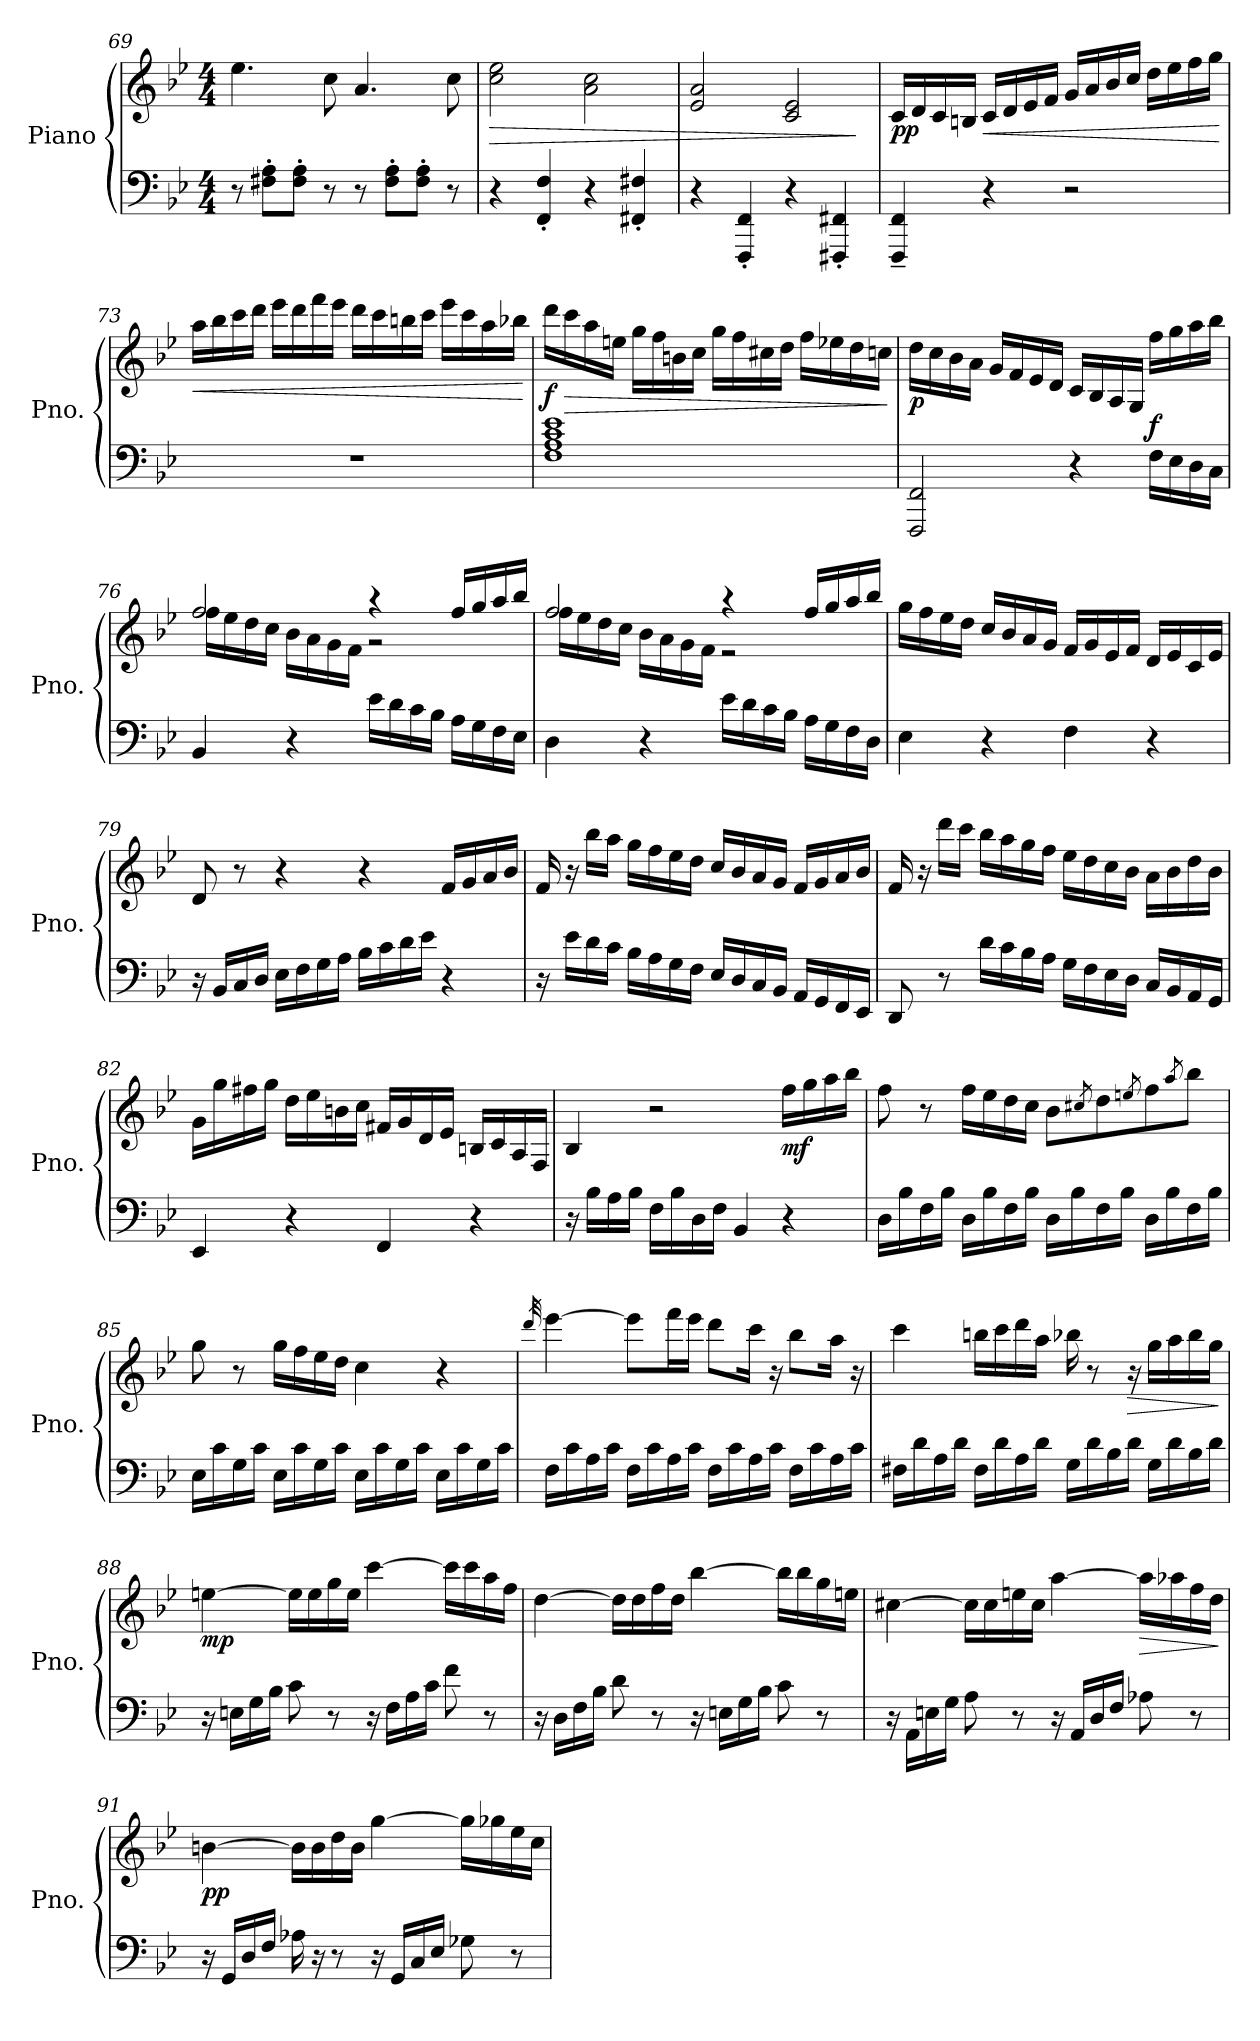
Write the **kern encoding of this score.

**kern	**kern	**dynam
*part1	*part1	*part1
*staff2	*staff1	*staff1/2
*I"Piano	*	*
*I'Pno.	*	*
*clefF4	*clefG2	*
*k[b-e-]	*k[b-e-]	*
*M4/4	*M4/4	*
=69	=69	=69
8r	4.ee-\	.
8F#X\' 8A\'L	.	.
8F#\' 8A\'J	.	.
8r	8cc\	.
8r	4.a/	.
8F#\' 8A\'L	.	.
8F#\' 8A\'J	.	.
8r	8cc\	.
=70	=70	=70
!	!	!LO:HP:b
4r	2cc\ 2ee-\	>
4FF/' 4F/'	.	.
4r	2a\ 2cc\	.
4FF#X/' 4F#X/'	.	.
=71	=71	=71
4r	2e-/ 2a/	.
4FFF/' 4FF/'	.	.
4r	2c/ 2e-/	.
4FFF#X/' 4FF#X/'	.	.
.	.	]
=72	=72	=72
!	!	!LO:DY:b
4FFF/~ 4FF/~	16c/LL	pp
.	16d/	.
.	16c/	.
.	16Bn/JJ	.
!	!	!LO:HP:b
4r	16c/LL	<
.	16d/	.
.	16e-/	.
.	16f/JJ	.
2r	16g/LL	.
.	16a/	.
.	16b-/	.
.	16cc/JJ	.
.	16dd\LL	.
.	16ee-\	.
.	16ff\	.
.	16gg\JJ	.
.	.	[
!!LO:LB:g=z
=73	=73	=73
!	!	!LO:HP:b
1r	16aa\LL	<
.	16bb-\	.
.	16ccc\	.
.	16ddd\JJ	.
.	16eee-\LL	.
.	16ddd\	.
.	16fff\	.
.	16eee-\JJ	.
.	16ddd\LL	.
.	16ccc\	.
.	16bbn\	.
.	16ccc\JJ	.
.	16eee-\LL	.
.	16ccc\	.
.	16aa\	.
.	16bb-X\JJ	.
.	.	[
=74	=74	=74
!	!	!LO:DY:b
1F 1A 1c 1e-	16ddd\LL	f
!	!	!LO:HP:b
.	16ccc\	>
.	16aa\	.
.	16een\JJ	.
.	16gg\LL	.
.	16ff\	.
.	16bn\	.
.	16cc\JJ	.
.	16gg\LL	.
.	16ff\	.
.	16cc#X\	.
.	16dd\JJ	.
.	16ff\LL	.
.	16ee-X\	.
.	16dd\	.
.	16ccn\JJ	.
.	.	]
!!LO:PB:g=z
=75	=75	=75
!	!	!LO:DY:b
2FFF/ 2FF/	16dd\LL	p
.	16cc\	.
.	16b-\	.
.	16a\JJ	.
.	16g/LL	.
.	16f/	.
.	16e-/	.
.	16d/JJ	.
4r	16c/LL	.
.	16B-/	.
.	16A/	.
.	16G/JJ	.
!	!	!LO:DY:a=2
16F\LL	16ff\LL	f
16E-\	16gg\	.
16D\	16aa\	.
16C\JJ	16bb-\JJ	.
=76	=76	=76
*	*^	*
4BB-/	2ff/	16ff\LL	.
.	.	16ee-\	.
.	.	16dd\	.
.	.	16cc\JJ	.
4r	.	16b-\LL	.
.	.	16a\	.
.	.	16g\	.
.	.	16f\JJ	.
16e-\LL	4r	2r	.
16d\	.	.	.
16c\	.	.	.
16B-\JJ	.	.	.
16A\LL	16ff/LL	.	.
16G\	16gg/	.	.
16F\	16aa/	.	.
16E-\JJ	16bb-/JJ	.	.
=77	=77	=77	=77
4D\	2ff/	16ff\LL	.
.	.	16ee-\	.
.	.	16dd\	.
.	.	16cc\JJ	.
4r	.	16b-\LL	.
.	.	16a\	.
.	.	16g\	.
.	.	16f\JJ	.
16e-\LL	4r	2r	.
16d\	.	.	.
16c\	.	.	.
16B-\JJ	.	.	.
16A\LL	16ff/LL	.	.
16G\	16gg/	.	.
16F\	16aa/	.	.
16D\JJ	16bb-/JJ	.	.
*	*v	*v	*
!!LO:LB:g=z
=78	=78	=78
4E-\	16gg\LL	.
.	16ff\	.
.	16ee-\	.
.	16dd\JJ	.
4r	16cc/LL	.
.	16b-/	.
.	16a/	.
.	16g/JJ	.
4F\	16f/LL	.
.	16g/	.
.	16e-/	.
.	16f/JJ	.
4r	16d/LL	.
.	16e-/	.
.	16c/	.
.	16e-/JJ	.
=79	=79	=79
16r	8d/	.
16BB-/LL	.	.
16C/	8r	.
16D/JJ	.	.
16E-\LL	4r	.
16F\	.	.
16G\	.	.
16A\JJ	.	.
16B-\LL	4r	.
16c\	.	.
16d\	.	.
16e-\JJ	.	.
4r	16f/LL	.
.	16g/	.
.	16a/	.
.	16b-/JJ	.
=80	=80	=80
16r	16f/	.
16e-\LL	16r	.
16d\	16bb-\LL	.
16c\JJ	16aa\JJ	.
16B-\LL	16gg\LL	.
16A\	16ff\	.
16G\	16ee-\	.
16F\JJ	16dd\JJ	.
16E-/LL	16cc/LL	.
16D/	16b-/	.
16C/	16a/	.
16BB-/JJ	16g/JJ	.
16AA/LL	16f/LL	.
16GG/	16g/	.
16FF/	16a/	.
16EE-/JJ	16b-/JJ	.
!!LO:LB:g=z
=81	=81	=81
8DD/	16f/	.
.	16r	.
8r	16ddd\LL	.
.	16ccc\JJ	.
16d\LL	16bb-\LL	.
16c\	16aa\	.
16B-\	16gg\	.
16A\JJ	16ff\JJ	.
16G\LL	16ee-\LL	.
16F\	16dd\	.
16E-\	16cc\	.
16D\JJ	16b-\JJ	.
16C/LL	16a\LL	.
16BB-/	16b-\	.
16AA/	16dd\	.
16GG/JJ	16b-\JJ	.
=82	=82	=82
4EE-/	16g\LL	.
.	16gg\	.
.	16ff#X\	.
.	16gg\JJ	.
4r	16dd\LL	.
.	16ee-\	.
.	16bn\	.
.	16cc\JJ	.
4FF/	16f#X/LL	.
.	16g/	.
.	16d/	.
.	16e-/JJ	.
4r	16Bn/LL	.
.	16c/	.
.	16A/	.
.	16F/JJ	.
=83	=83	=83
16r	4B-/	.
16B-\LL	.	.
16A\	.	.
16B-\JJ	.	.
16F\LL	2r	.
16B-\	.	.
16D\	.	.
16F\JJ	.	.
4BB-/	.	.
!	!	!LO:DY:b
4r	16ff\LL	mf
.	16gg\	.
.	16aa\	.
.	16bb-\JJ	.
!!LO:LB:g=z
=84	=84	=84
16D\LL	8ff\	.
16B-\	.	.
16F\	8r	.
16B-\JJ	.	.
16D\LL	16ff\LL	.
16B-\	16ee-\	.
16F\	16dd\	.
16B-\JJ	16cc\JJ	.
16D\LL	8b-\L	.
16B-\	.	.
.	8qcc#X/	.
16F\	8dd\	.
16B-\JJ	.	.
.	8qeen/	.
16D\LL	8ff\	.
16B-\	.	.
.	8qaa/	.
16F\	8bb-\J	.
16B-\JJ	.	.
=85	=85	=85
16E-\LL	8gg\	.
16c\	.	.
16G\	8r	.
16c\JJ	.	.
16E-\LL	16gg\LL	.
16c\	16ff\	.
16G\	16ee-\	.
16c\JJ	16dd\JJ	.
16E-\LL	4cc\	.
16c\	.	.
16G\	.	.
16c\JJ	.	.
16E-\LL	4r	.
16c\	.	.
16G\	.	.
16c\JJ	.	.
=86	=86	=86
.	32qddd/	.
16F\LL	[4eee-\	.
16c\	.	.
16A\	.	.
16c\JJ	.	.
16F\LL	8eee-\L]	.
16c\	.	.
16A\	16fff\L	.
16c\JJ	16eee-\JJ	.
16F\LL	8ddd\L	.
16c\	.	.
16A\	16ccc\Jk	.
16c\JJ	16r	.
16F\LL	8bb-\L	.
16c\	.	.
16A\	16aa\Jk	.
16c\JJ	16r	.
!!LO:LB:g=z
=87	=87	=87
16F#X\LL	4ccc\	.
16d\	.	.
16A\	.	.
16d\JJ	.	.
16F#\LL	16bbn\LL	.
16d\	16ccc\	.
16A\	16ddd\	.
16d\JJ	16aa\JJ	.
16G\LL	16bb-X\	.
16d\	8r	.
16B-\	.	.
!	!	!LO:HP:b
16d\JJ	16r	>
16G\LL	16gg\LL	.
16d\	16aa\	.
16B-\	16bb-\	.
16d\JJ	16gg\JJ	.
.	.	]
=88	=88	=88
!	!	!LO:DY:b
16r	[4een\	mp
16En\LL	.	.
16G\	.	.
16B-\JJ	.	.
8c\	16ee\LL]	.
.	16ee\	.
8r	16gg\	.
.	16ee\JJ	.
16r	[4ccc\	.
16F\LL	.	.
16A\	.	.
16c\JJ	.	.
8f\	16ccc\LL]	.
.	16ccc\	.
8r	16aa\	.
.	16ff\JJ	.
=89	=89	=89
16r	[4dd\	.
16D\LL	.	.
16F\	.	.
16B-\JJ	.	.
8d\	16dd\LL]	.
.	16dd\	.
8r	16ff\	.
.	16dd\JJ	.
16r	[4bb-\	.
16En\LL	.	.
16G\	.	.
16B-\JJ	.	.
8c\	16bb-\LL]	.
.	16bb-\	.
8r	16gg\	.
.	16een\JJ	.
!!LO:PB:g=z
=90	=90	=90
16r	[4cc#X\	.
16AA\LL	.	.
16En\	.	.
16G\JJ	.	.
8A\	16cc#\LL]	.
.	16cc#\	.
8r	16een\	.
.	16cc#\JJ	.
16r	[4aa\	.
16AA/LL	.	.
16D/	.	.
16F/JJ	.	.
!	!	!LO:HP:b
8A-X\	16aa\LL]	>
.	16aa-X\	.
8r	16ff\	.
.	16dd\JJ	.
.	.	]
=91	=91	=91
!	!	!LO:DY:b
16r	[4bn\	pp
16GG/LL	.	.
16D/	.	.
16F/JJ	.	.
16A-X\	16b\LL]	.
16r	16b\	.
8r	16dd\	.
.	16b\JJ	.
16r	[4gg\	.
16GG/LL	.	.
16C/	.	.
16E-/JJ	.	.
8G-X\	16gg\LL]	.
.	16gg-X\	.
8r	16ee-\	.
.	16cc\JJ	.
=	=	=
*-	*-	*-
